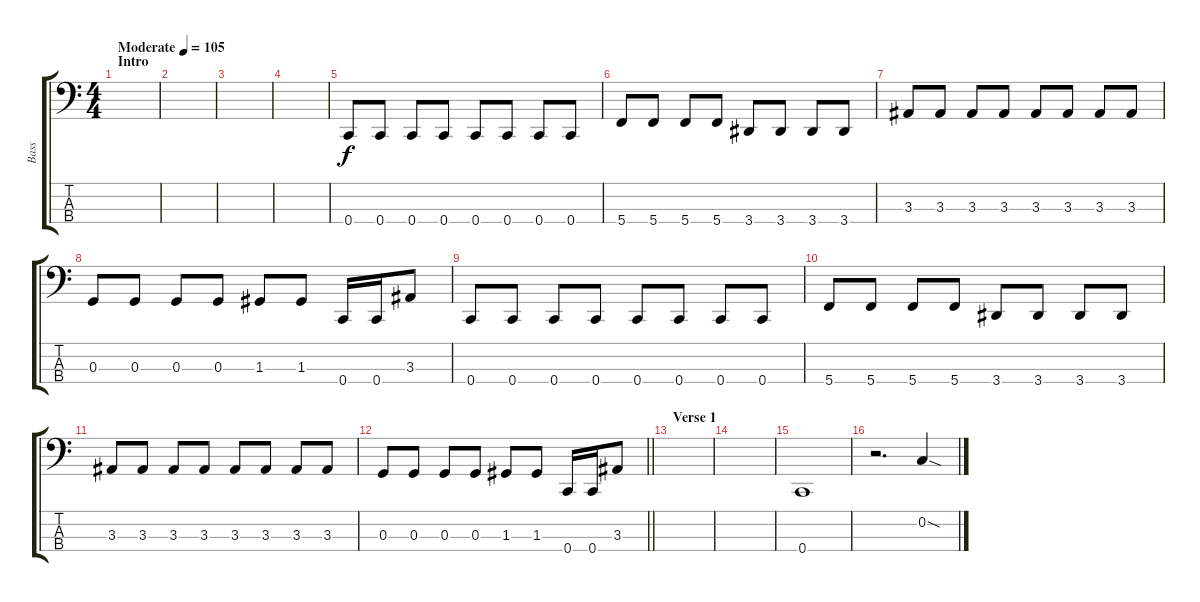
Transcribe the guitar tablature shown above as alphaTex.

\track ("Bass" "Bass") {instrument electricbassfinger}
\staff {score tabs}
\tuning (F2 C2 G1 C1) {hide}
\ts (4 4)
\section ("" "Intro")
\tempo (105 "Moderate")
\clef f4
\ks c
|
|
|
|
0.4.8 0.4.8 0.4.8 0.4.8 0.4.8 0.4.8 0.4.8 0.4.8 |
5.4.8 5.4.8 5.4.8 5.4.8 3.4.8 3.4.8 3.4.8 3.4.8 |
3.3.8 3.3.8 3.3.8 3.3.8 3.3.8 3.3.8 3.3.8 3.3.8 |
0.3.8 0.3.8 0.3.8 0.3.8 1.3.8 1.3.8 0.4.16 0.4.16 3.3.8 |
0.4.8 0.4.8 0.4.8 0.4.8 0.4.8 0.4.8 0.4.8 0.4.8 |
5.4.8 5.4.8 5.4.8 5.4.8 3.4.8 3.4.8 3.4.8 3.4.8 |
3.3.8 3.3.8 3.3.8 3.3.8 3.3.8 3.3.8 3.3.8 3.3.8 |
\barLineRight lightlight
0.3.8 0.3.8 0.3.8 0.3.8 1.3.8 1.3.8 0.4.16 0.4.16 3.3.8 |
\section ("" "Verse 1")
|
|
0.4.1 |
r.2{d} 0.2{sod}.4
